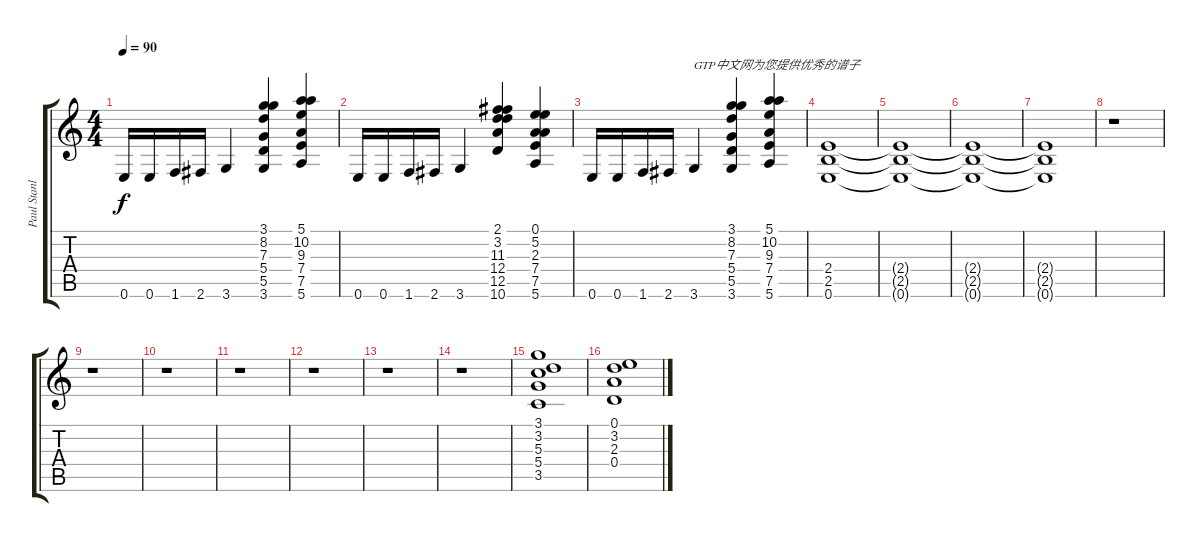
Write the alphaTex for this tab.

\track ("Paul Stanley" "Paul Stanl") {instrument distortionguitar}
\staff {score tabs}
\tuning (E4 B3 G3 D3 A2 E2) {hide}
\ts (4 4)
\tempo 90
\clef g2
\ks c
0.6.16{dy f instrument distortionguitar} 0.6.16 1.6.16 2.6.16 3.6.4 (3.1 8.2 7.3 5.4 5.5 3.6).4 (5.1 10.2 9.3 7.4 7.5 5.6).4 |
0.6.16 0.6.16 1.6.16 2.6.16 3.6.4 (2.1 3.2 11.3 12.4 12.5 10.6).4 (0.1 5.2 2.3 7.4 7.5 5.6).4 |
0.6.16 0.6.16 1.6.16 2.6.16 3.6.4{txt "GTP中文网为您提供优秀的谱子"} (3.1 8.2 7.3 5.4 5.5 3.6).4 (5.1 10.2 9.3 7.4 7.5 5.6).4 |
(2.4 2.5 0.6).1 |
(2.4{t} 2.5{t} 0.6{t}).1 |
(2.4{t} 2.5{t} 0.6{t}).1 |
(2.4{t} 2.5{t} 0.6{t}).1 |
r.1 |
r.1 |
r.1 |
r.1 |
r.1 |
r.1 |
r.1 |
(3.1 3.2 5.3 5.4 3.5).1 |
(0.1 3.2 2.3 0.4).1
